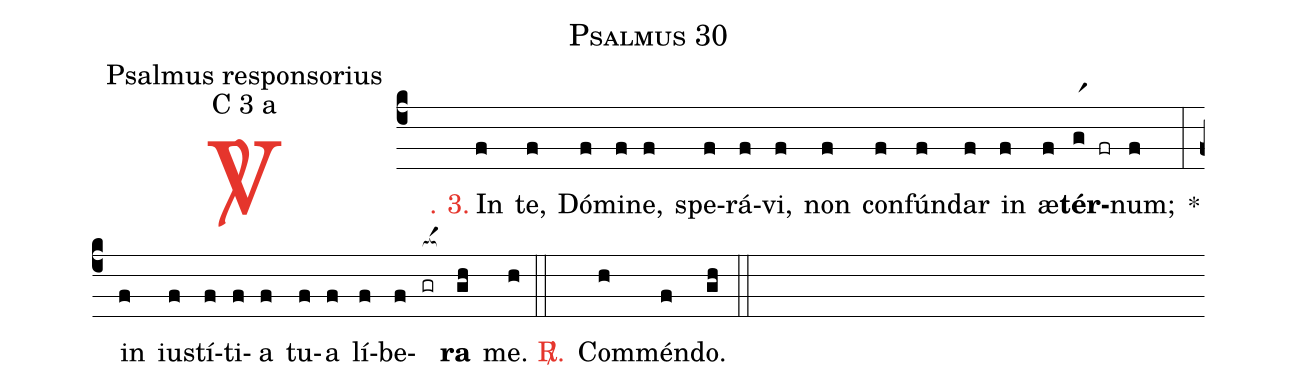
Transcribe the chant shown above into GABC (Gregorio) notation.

name: Psalmus 30;
office-part: Psalmus responsorius;
mode: C 3 a;
%%
(c4)

<c><sp>V/</sp>. 3.</c>() In(f) te,(f) Dó(f)mi(f)ne,(f) spe(f)rá(f)vi,(f) non(f) con(f)fún(f)dar(f) in(f) æ(f)<b>tér</b>(gr1 fr)num;(f) *(:) in(f) iu(f)stí(f)ti(f)a(f) tu(f)a(f) lí(f)be(f)<nlba>(gr[ocba:1{])<b>ra</b>(gh[ocba:0}]) me.</nlba>(h)

(::)

<nlba><c><sp>R/</sp>.</c>() Com</nlba>(h)mén(f)do.(gh)

(::)
